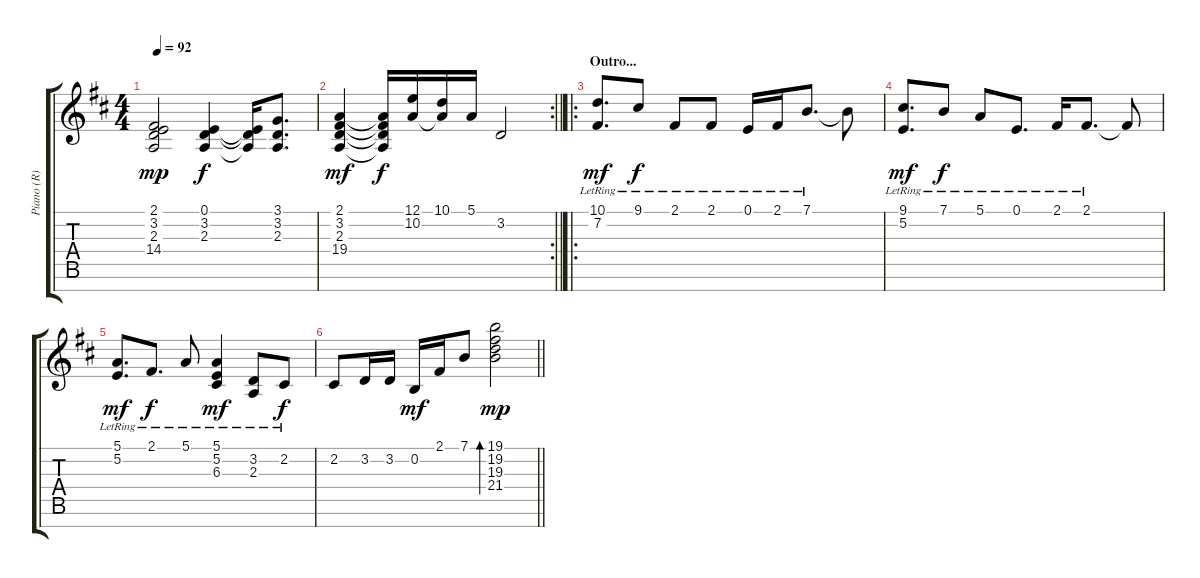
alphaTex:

\track ("Piano (R)" "Piano (R)") {instrument acousticgrandpiano}
\staff {score tabs}
\tuning (E4 B3 G3 D3 A2 E2 B1) {hide}
\ts (4 4)
\tempo 92
\clef g2
\ks d
(2.1 3.2 2.3 14.4).2{dy mp} (0.1 3.2 2.3).4{dy f} (0.1{t} 3.2{t} 2.3{t}).16 (3.1 3.2 2.3).8{d} |
\rc 2
\barLineRight lightlight
(2.1 3.2 2.3 19.4).4{dy mf} (2.1{t} 3.2{t} 2.3{t} 19.4{t}).16{dy f} (12.1 10.2).16 (10.1 10.2{t}).16 5.1.16 3.2.2 |
\ro
\section ("" "Outro...")
(10.1{lr} 7.2{lr}).8{d dy mf} 9.1{lr}.8{dy f} 2.1{lr}.8 2.1{lr}.8 0.1{lr}.16 2.1{lr}.16 7.1{lr}.8{d} 7.1{t}.8 |
(9.1{lr} 5.2{lr}).8{d dy mf} 7.1{lr}.8{dy f} 5.1{lr}.8 0.1{lr}.8{d} 2.1{lr}.16 2.1{lr}.8{d} 2.1{t}.8 |
(5.1{lr} 5.2{lr}).8{d dy mf} 2.1{lr}.8{d dy f} 5.1{lr}.8 (5.1{lr} 5.2{lr} 6.3{lr}).4{dy mf} (3.2{lr} 2.3{lr}).8 2.2{lr}.8{dy f} |
\barLineRight lightlight
2.2.8 3.2.16 3.2.16 0.2.16{dy mf} 2.1.16 7.1.8 (19.1 19.2 19.3 21.4).2{bd 240 dy mp}
